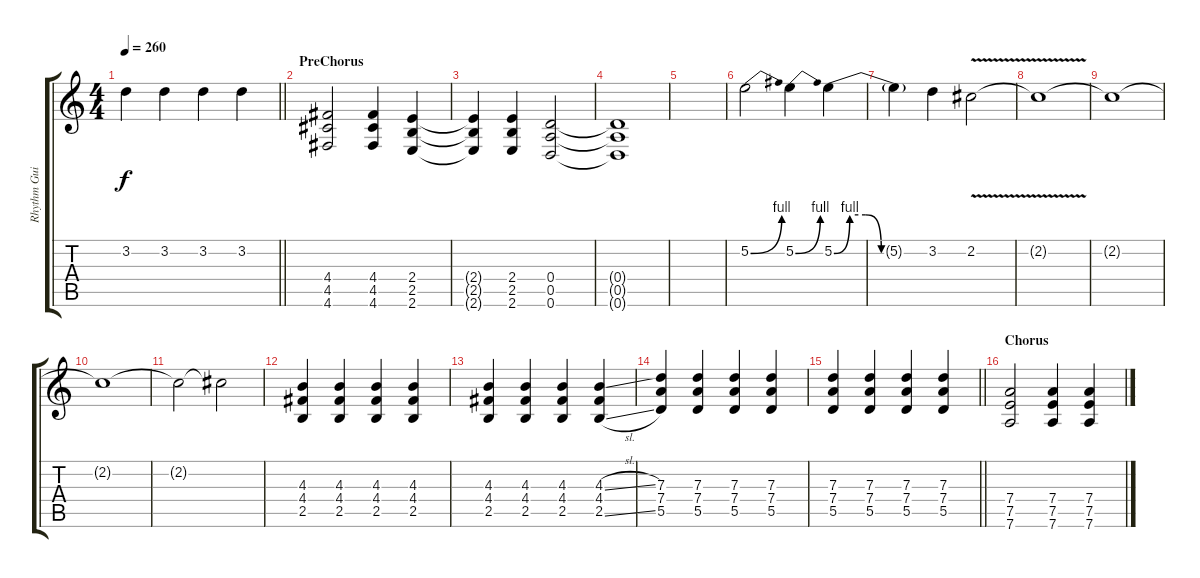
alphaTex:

\track ("Rhythm Guitar" "Rhythm Gui") {instrument overdrivenguitar}
\staff {score tabs}
\tuning (E4 B3 G3 D3 A2 D2) {hide}
\ts (4 4)
\tempo 260
\clef g2
\barLineRight lightlight
\ks c
3.2.4{dy f} 3.2.4 3.2.4 3.2.4 |
\section ("" "PreChorus")
(4.4 4.5 4.6).2{balance 0 instrument overdrivenguitar} (4.4 4.5 4.6).4 (2.4 2.5 2.6).4 |
(2.4{t} 2.5{t} 2.6{t}).4 (2.4 2.5 2.6).4 (0.4 0.5 0.6).2 |
(0.4{t} 0.5{t} 0.6{t}).1 |
|
5.2{be (bend 0 0 60 4)}.2 5.2{be (bend 0 0 60 4)}.4 5.2{be (custom 0 0 10 4 20 4 30 0 60 0)}.4 |
5.2{t}.4 3.2.4 2.2{v}.2 |
2.2{t}.1 |
2.2{t}.1 |
2.2{t}.1 |
2.2{t}.2 2.2{t}.2 |
(4.3 4.4 2.5).4 (4.3 4.4 2.5).4 (4.3 4.4 2.5).4 (4.3 4.4 2.5).4 |
(4.3 4.4 2.5).4 (4.3 4.4 2.5).4 (4.3 4.4 2.5).4 (4.3{sl} 4.4 2.5{sl}).4 |
(7.3 7.4 5.5).4 (7.3 7.4 5.5).4 (7.3 7.4 5.5).4 (7.3 7.4 5.5).4 |
\barLineRight lightlight
(7.3 7.4 5.5).4 (7.3 7.4 5.5).4 (7.3 7.4 5.5).4 (7.3 7.4 5.5).4 |
\section ("" "Chorus")
(7.4 7.5 7.6).2 (7.4 7.5 7.6).4 (7.4 7.5 7.6).4
